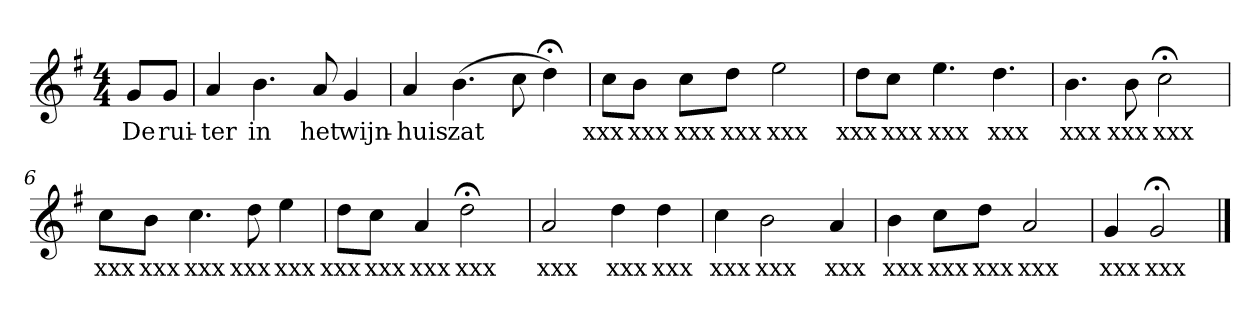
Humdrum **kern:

**kern	**text
*part1	*part1
*staff1	*staff1
*k[f#]	*
*G:	*
*M4/4	*
*MM120	*
=	=
8gL	De
8gJ	rui-
=1	=1
4a	-ter
4.b	in
8a	het
4g	wijn-
=2	=2
4a	-huis
(4.b	zat
8cc	.
4dd;<)	.
=3	=3
8ccL	xxx
8bJ	xxx
8ccL	xxx
8ddJ	xxx
2ee	xxx
=4	=4
8ddL	xxx
8ccJ	xxx
4.ee	xxx
4.dd	xxx
=5	=5
4.b	xxx
8b	xxx
2cc;<	xxx
=6	=6
8ccL	xxx
8bJ	xxx
4.cc	xxx
8dd	xxx
4ee	xxx
=7	=7
8ddL	xxx
8ccJ	xxx
4a	xxx
2dd;<	xxx
=8	=8
2a	xxx
4dd	xxx
4dd	xxx
=9	=9
4cc	xxx
2b	xxx
4a	xxx
=10	=10
4b	xxx
8ccL	xxx
8ddJ	xxx
2a	xxx
=11	=11
4g	xxx
2g;<	xxx
==	==
*-	*-
